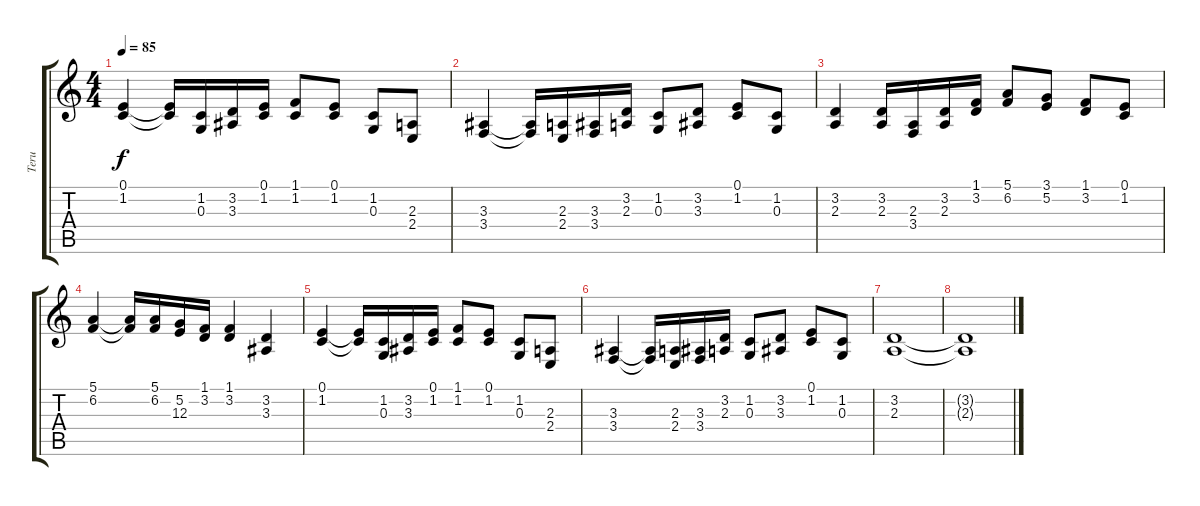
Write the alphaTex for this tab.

\track ("Teru" "Teru") {instrument voiceoohs}
\staff {score tabs}
\tuning (E4 B3 G3 D3 A2 E2) {hide}
\ts (4 4)
\tempo 85
\clef g2
\ks c
(0.1 1.2).4{dy f} (0.1{t} 1.2{t}).16 (1.2 0.3).16 (3.2 3.3).16 (0.1 1.2).16 (1.1 1.2).8 (0.1 1.2).8 (1.2 0.3).8 (2.3 2.4).8 |
(3.3 3.4).4 (3.3{t} 3.4{t}).16 (2.3 2.4).16 (3.3 3.4).16 (3.2 2.3).16 (1.2 0.3).8 (3.2 3.3).8 (0.1 1.2).8 (1.2 0.3).8 |
(3.2 2.3).4 (3.2 2.3).16 (2.3 3.4).16 (3.2 2.3).16 (1.1 3.2).16 (5.1 6.2).8 (3.1 5.2).8 (1.1 3.2).8 (0.1 1.2).8 |
(5.1 6.2).4 (5.1{t} 6.2{t}).16 (5.1 6.2).16 (5.2 12.3).16 (1.1 3.2).16 (1.1 3.2).4 (3.2 3.3).4 |
(0.1 1.2).4 (0.1{t} 1.2{t}).16 (1.2 0.3).16 (3.2 3.3).16 (0.1 1.2).16 (1.1 1.2).8 (0.1 1.2).8 (1.2 0.3).8 (2.3 2.4).8 |
(3.3 3.4).4 (3.3{t} 3.4{t}).16 (2.3 2.4).16 (3.3 3.4).16 (3.2 2.3).16 (1.2 0.3).8 (3.2 3.3).8 (0.1 1.2).8 (1.2 0.3).8 |
(3.2 2.3).1 |
(3.2{t} 2.3{t}).1
